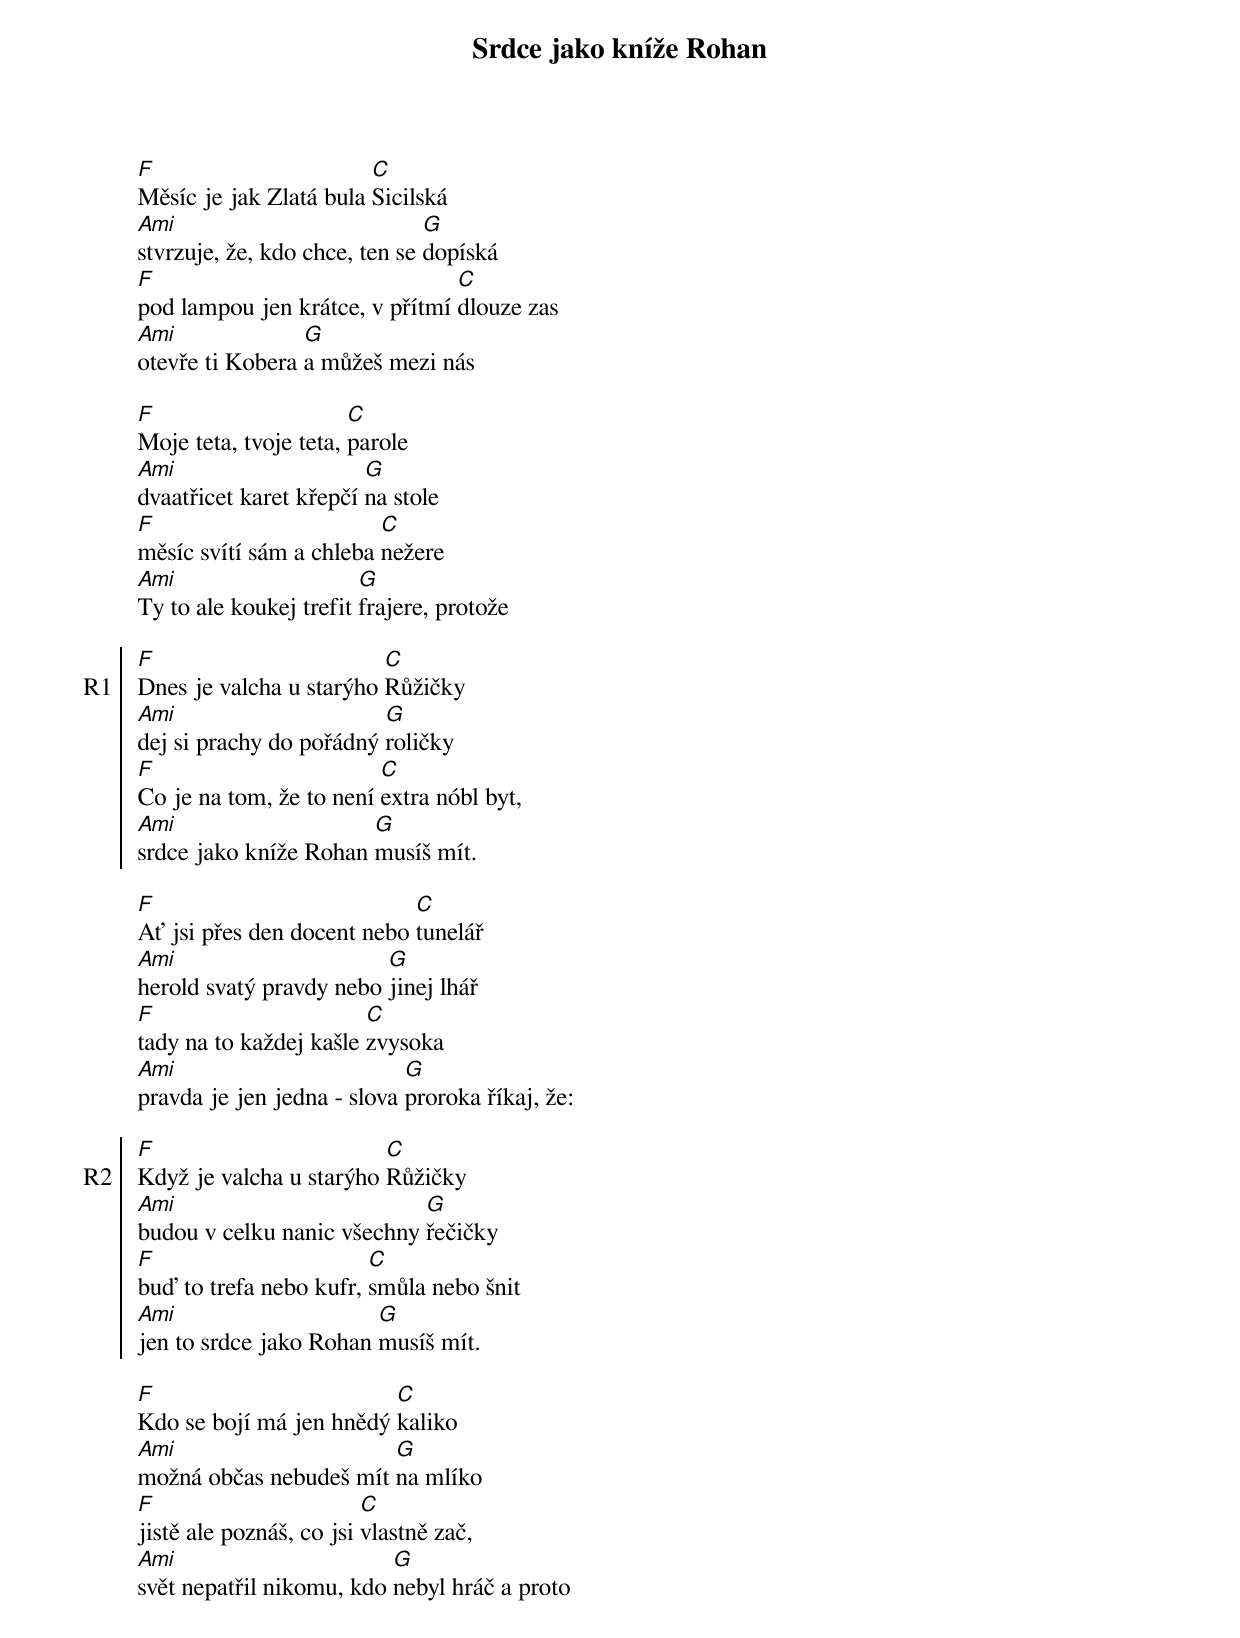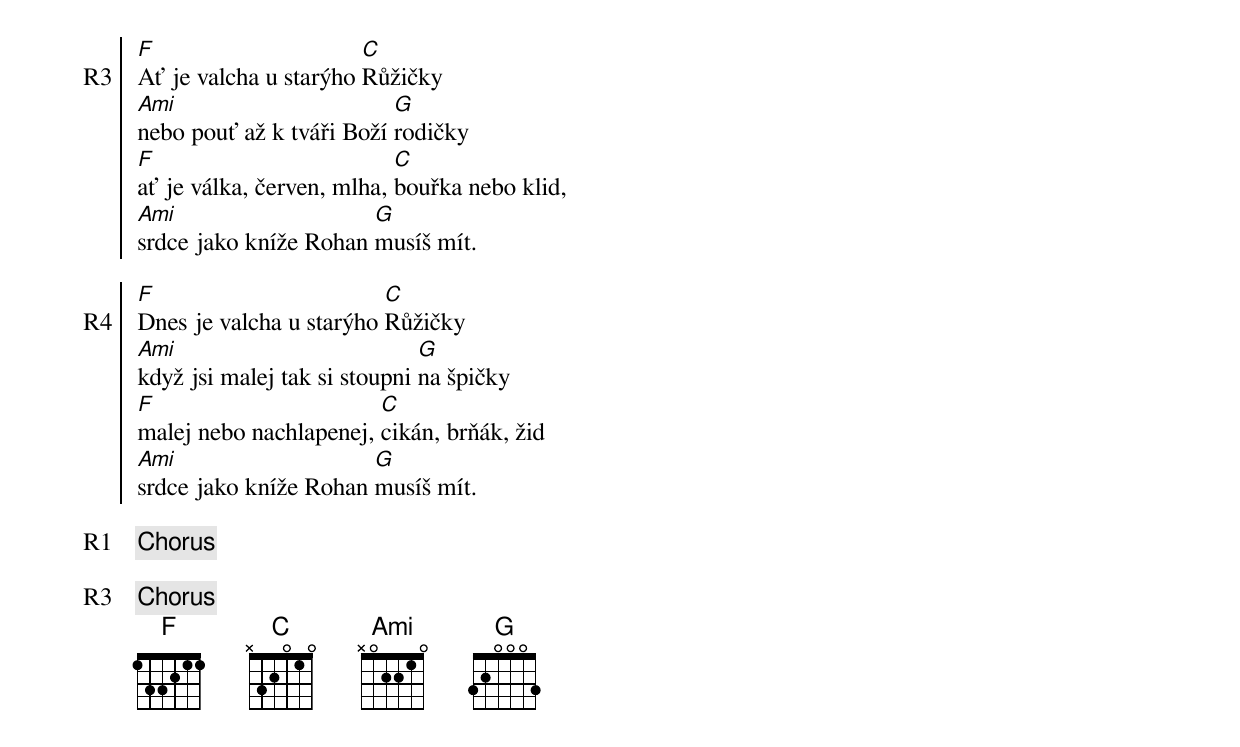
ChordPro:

{title: Srdce jako kníže Rohan}
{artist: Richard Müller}
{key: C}
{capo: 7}
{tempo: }
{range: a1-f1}
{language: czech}
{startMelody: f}
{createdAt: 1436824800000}
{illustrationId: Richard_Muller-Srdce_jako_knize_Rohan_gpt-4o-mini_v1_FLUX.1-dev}
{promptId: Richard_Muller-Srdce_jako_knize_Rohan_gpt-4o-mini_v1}

{start_of_verse}
[F]Měsíc je jak Zlatá bula [C]Sicilská
[Ami]stvrzuje, že, kdo chce, ten se [G]dopíská
[F]pod lampou jen krátce, v přítmí [C]dlouze zas
[Ami]otevře ti Kobera [G]a můžeš mezi nás
{end_of_verse}

{start_of_verse}
[F]Moje teta, tvoje teta, [C]parole
[Ami]dvaatřicet karet křepčí [G]na stole
[F]měsíc svítí sám a chleba [C]nežere
[Ami]Ty to ale koukej trefit [G]frajere, protože
{end_of_verse}

{start_of_chorus: R1}
[F]Dnes je valcha u starýho [C]Růžičky
[Ami]dej si prachy do pořádný [G]roličky
[F]Co je na tom, že to není [C]extra nóbl byt,
[Ami]srdce jako kníže Rohan [G]musíš mít.
{end_of_chorus}

{start_of_verse}
[F]Ať jsi přes den docent nebo [C]tunelář
[Ami]herold svatý pravdy nebo [G]jinej lhář
[F]tady na to každej kašle [C]zvysoka
[Ami]pravda je jen jedna - slova [G]proroka říkaj, že:
{end_of_verse}

{start_of_chorus: R2}
[F]Když je valcha u starýho [C]Růžičky
[Ami]budou v celku nanic všechny [G]řečičky
[F]buď to trefa nebo kufr, [C]smůla nebo šnit
[Ami]jen to srdce jako Rohan [G]musíš mít.
{end_of_chorus}

{start_of_verse}
[F]Kdo se bojí má jen hnědý [C]kaliko
[Ami]možná občas nebudeš mít [G]na mlíko
[F]jistě ale poznáš, co jsi [C]vlastně zač,
[Ami]svět nepatřil nikomu, kdo [G]nebyl hráč a proto
{end_of_verse}

{start_of_chorus: R3}
[F]Ať je valcha u starýho [C]Růžičky
[Ami]nebo pouť až k tváři Boží [G]rodičky
[F]ať je válka, červen, mlha, [C]bouřka nebo klid,
[Ami]srdce jako kníže Rohan [G]musíš mít.
{end_of_chorus}

{start_of_chorus: R4}
[F]Dnes je valcha u starýho [C]Růžičky
[Ami]když jsi malej tak si stoupni [G]na špičky
[F]malej nebo nachlapenej, [C]cikán, brňák, žid
[Ami]srdce jako kníže Rohan [G]musíš mít.
{end_of_chorus}

{chorus: R1}

{chorus: R3}
